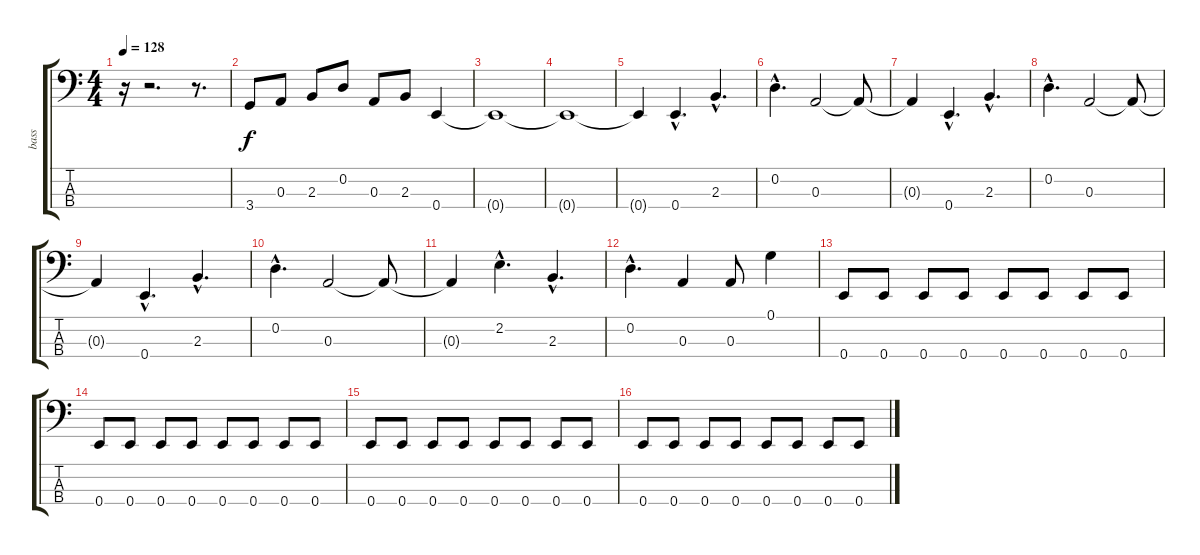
\track ("bass" "bass") {instrument electricbassfinger}
\staff {score tabs}
\tuning (G2 D2 A1 E1) {hide}
\ts (4 4)
\tempo 128
\clef f4
\ks c
r.16{dy f instrument electricbassfinger} r.2{d} r.8{d} |
3.4.8 0.3.8 2.3.8 0.2.8 0.3.8 2.3.8 0.4.4 |
0.4{t}.1 |
0.4{t}.1 |
0.4{t}.4 0.4{hac}.4{d} 2.3{hac}.4{d} |
0.2{hac}.4{d} 0.3.2 0.3{t}.8 |
0.3{t}.4 0.4{hac}.4{d} 2.3{hac}.4{d} |
0.2{hac}.4{d} 0.3.2 0.3{t}.8 |
0.3{t}.4 0.4{hac}.4{d} 2.3{hac}.4{d} |
0.2{hac}.4{d} 0.3.2 0.3{t}.8 |
0.3{t}.4 2.2{hac}.4{d} 2.3{hac}.4{d} |
0.2{hac}.4{d} 0.3.4 0.3.8 0.1.4 |
0.4.8 0.4.8 0.4.8 0.4.8 0.4.8 0.4.8 0.4.8 0.4.8 |
0.4.8 0.4.8 0.4.8 0.4.8 0.4.8 0.4.8 0.4.8 0.4.8 |
0.4.8 0.4.8 0.4.8 0.4.8 0.4.8 0.4.8 0.4.8 0.4.8 |
0.4.8 0.4.8 0.4.8 0.4.8 0.4.8 0.4.8 0.4.8 0.4.8
